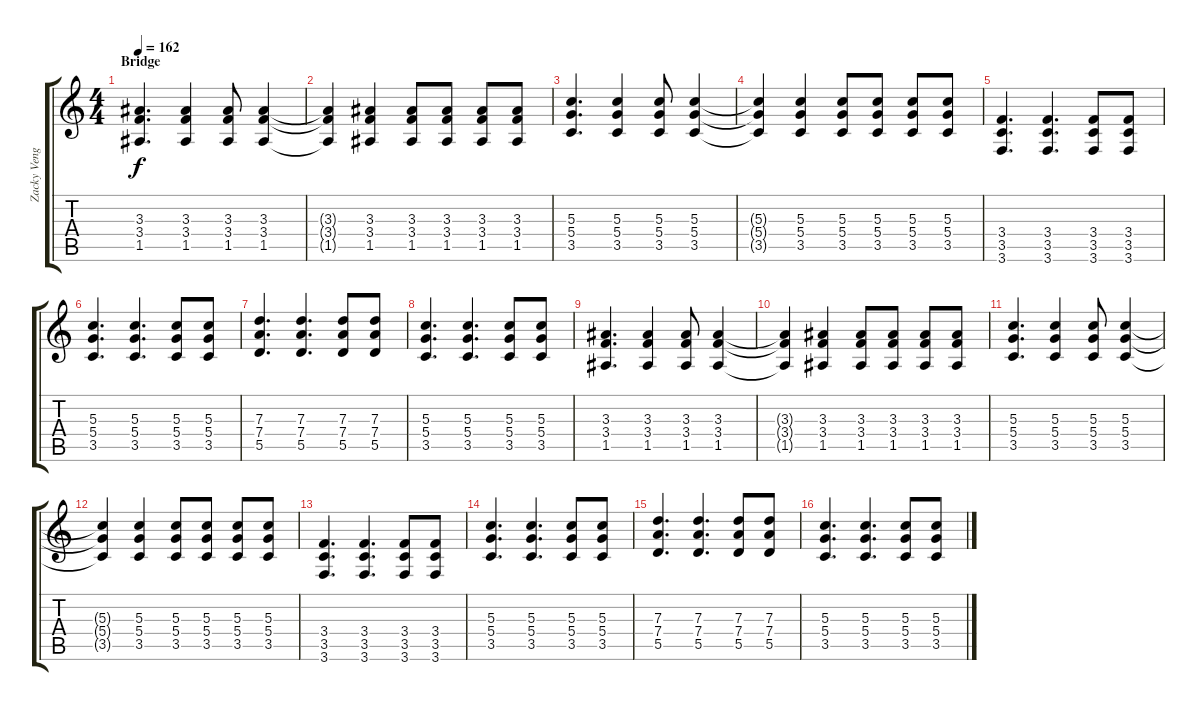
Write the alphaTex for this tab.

\track ("Zacky Vengeance" "Zacky Veng") {instrument distortionguitar}
\staff {score tabs}
\tuning (E4 B3 G3 D3 A2 D2) {hide}
\ts (4 4)
\section ("" "Bridge")
\tempo 162
\clef g2
\ks c
(3.3 3.4 1.5).4{d dy f} (3.3 3.4 1.5).4 (3.3 3.4 1.5).8 (3.3 3.4 1.5).4 |
(3.3{t} 3.4{t} 1.5{t}).4 (3.3 3.4 1.5).4 (3.3 3.4 1.5).8 (3.3 3.4 1.5).8 (3.3 3.4 1.5).8 (3.3 3.4 1.5).8 |
(5.3 5.4 3.5).4{d} (5.3 5.4 3.5).4 (5.3 5.4 3.5).8 (5.3 5.4 3.5).4 |
(5.3{t} 5.4{t} 3.5{t}).4 (5.3 5.4 3.5).4 (5.3 5.4 3.5).8 (5.3 5.4 3.5).8 (5.3 5.4 3.5).8 (5.3 5.4 3.5).8 |
(3.4 3.5 3.6).4{d} (3.4 3.5 3.6).4{d} (3.4 3.5 3.6).8 (3.4 3.5 3.6).8 |
(5.3 5.4 3.5).4{d} (5.3 5.4 3.5).4{d} (5.3 5.4 3.5).8 (5.3 5.4 3.5).8 |
(7.3 7.4 5.5).4{d} (7.3 7.4 5.5).4{d} (7.3 7.4 5.5).8 (7.3 7.4 5.5).8 |
(5.3 5.4 3.5).4{d} (5.3 5.4 3.5).4{d} (5.3 5.4 3.5).8 (5.3 5.4 3.5).8 |
(3.3 3.4 1.5).4{d} (3.3 3.4 1.5).4 (3.3 3.4 1.5).8 (3.3 3.4 1.5).4 |
(3.3{t} 3.4{t} 1.5{t}).4 (3.3 3.4 1.5).4 (3.3 3.4 1.5).8 (3.3 3.4 1.5).8 (3.3 3.4 1.5).8 (3.3 3.4 1.5).8 |
(5.3 5.4 3.5).4{d} (5.3 5.4 3.5).4 (5.3 5.4 3.5).8 (5.3 5.4 3.5).4 |
(5.3{t} 5.4{t} 3.5{t}).4 (5.3 5.4 3.5).4 (5.3 5.4 3.5).8 (5.3 5.4 3.5).8 (5.3 5.4 3.5).8 (5.3 5.4 3.5).8 |
(3.4 3.5 3.6).4{d} (3.4 3.5 3.6).4{d} (3.4 3.5 3.6).8 (3.4 3.5 3.6).8 |
(5.3 5.4 3.5).4{d} (5.3 5.4 3.5).4{d} (5.3 5.4 3.5).8 (5.3 5.4 3.5).8 |
(7.3 7.4 5.5).4{d} (7.3 7.4 5.5).4{d} (7.3 7.4 5.5).8 (7.3 7.4 5.5).8 |
(5.3 5.4 3.5).4{d} (5.3 5.4 3.5).4{d} (5.3 5.4 3.5).8 (5.3 5.4 3.5).8
